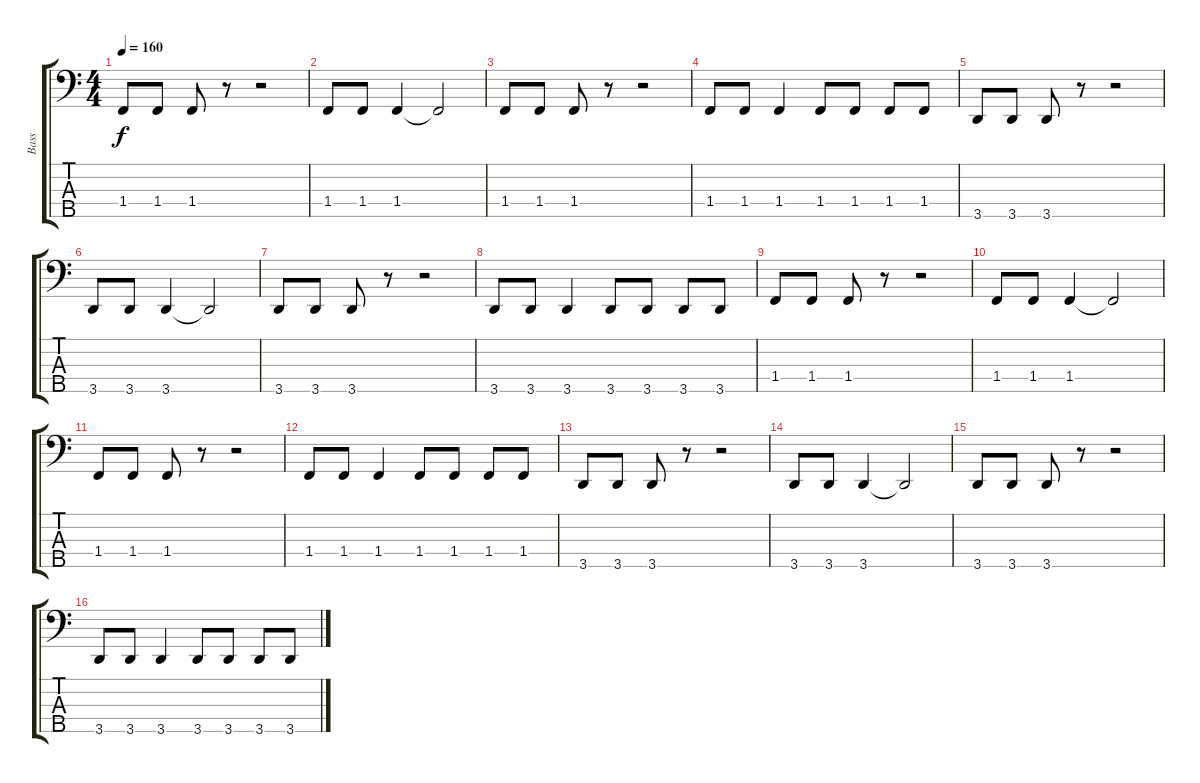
\track ("Bass" "Bass") {instrument electricbassfinger}
\staff {score tabs}
\tuning (G2 D2 A1 E1 B0) {hide}
\ts (4 4)
\tempo 160
\clef f4
\ks c
1.4.8{dy f instrument electricbassfinger} 1.4.8 1.4.8 r.8 r.2 |
1.4.8 1.4.8 1.4.4 1.4{t}.2 |
1.4.8 1.4.8 1.4.8 r.8 r.2 |
1.4.8 1.4.8 1.4.4 1.4.8 1.4.8 1.4.8 1.4.8 |
3.5.8 3.5.8 3.5.8 r.8 r.2 |
3.5.8 3.5.8 3.5.4 3.5{t}.2 |
3.5.8 3.5.8 3.5.8 r.8 r.2 |
3.5.8 3.5.8 3.5.4 3.5.8 3.5.8 3.5.8 3.5.8 |
1.4.8 1.4.8 1.4.8 r.8 r.2 |
1.4.8 1.4.8 1.4.4 1.4{t}.2 |
1.4.8 1.4.8 1.4.8 r.8 r.2 |
1.4.8 1.4.8 1.4.4 1.4.8 1.4.8 1.4.8 1.4.8 |
3.5.8 3.5.8 3.5.8 r.8 r.2 |
3.5.8 3.5.8 3.5.4 3.5{t}.2 |
3.5.8 3.5.8 3.5.8 r.8 r.2 |
3.5.8 3.5.8 3.5.4 3.5.8 3.5.8 3.5.8 3.5.8
